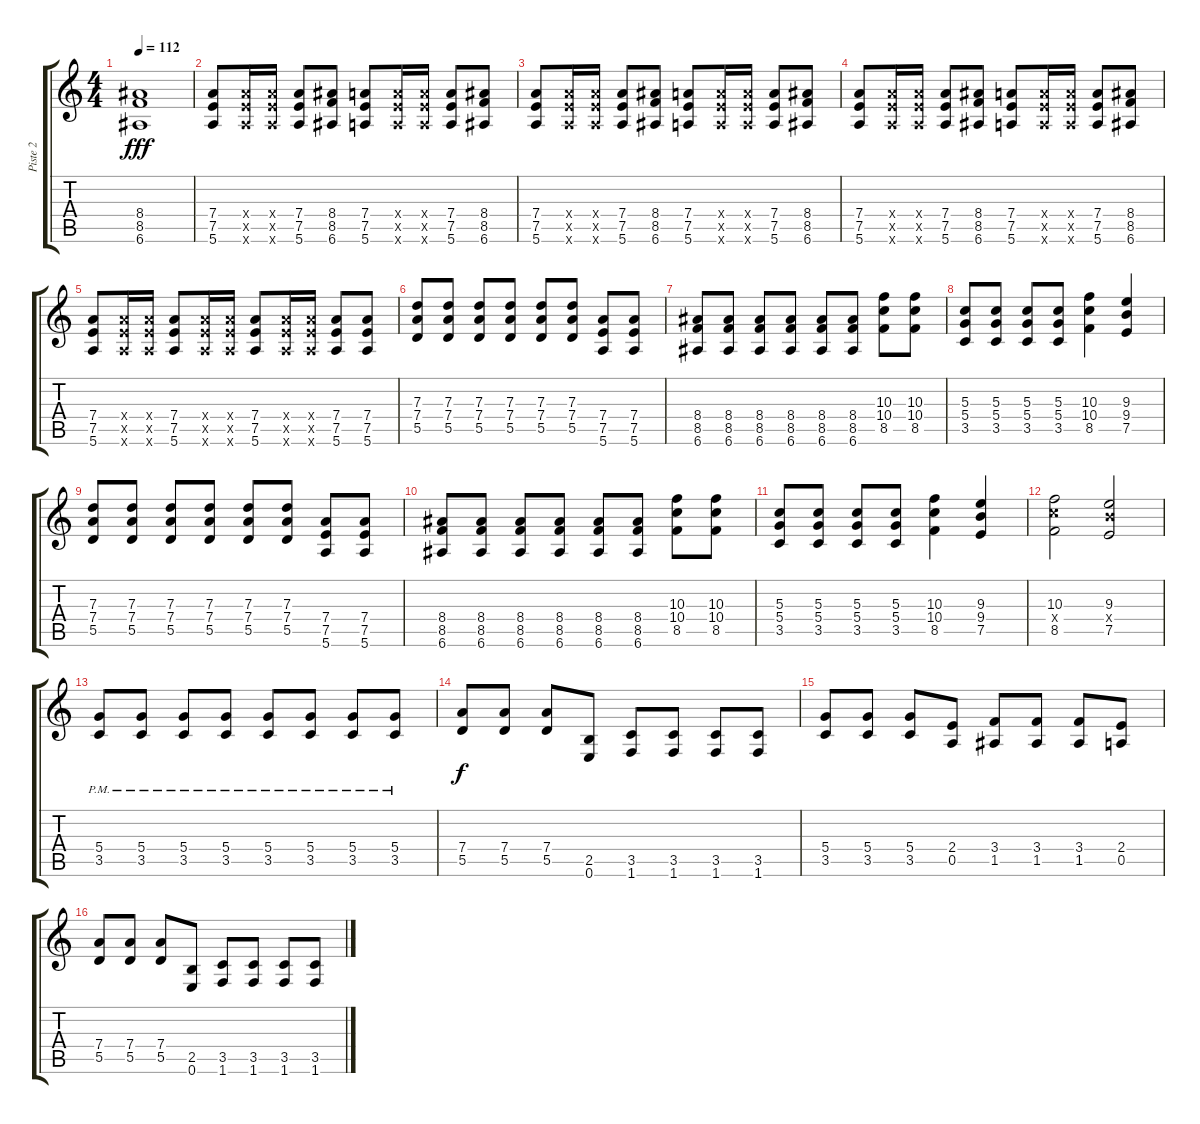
\track ("Piste 2" "Piste 2") {instrument overdrivenguitar}
\staff {score tabs}
\tuning (E4 B3 G3 D3 A2 E2) {hide}
\ts (4 4)
\tempo 112
\clef g2
\ks c
(8.4 8.5 6.6).1{dy fff} |
(7.4 7.5 5.6).8 (7.4{x} 7.5{x} 5.6{x}).16 (7.4{x} 7.5{x} 5.6{x}).16 (7.4 7.5 5.6).8 (8.4 8.5 6.6).8 (7.4 7.5 5.6).8 (7.4{x} 7.5{x} 5.6{x}).16 (7.4{x} 7.5{x} 5.6{x}).16 (7.4 7.5 5.6).8 (8.4 8.5 6.6).8 |
(7.4 7.5 5.6).8 (7.4{x} 7.5{x} 5.6{x}).16 (7.4{x} 7.5{x} 5.6{x}).16 (7.4 7.5 5.6).8 (8.4 8.5 6.6).8 (7.4 7.5 5.6).8 (7.4{x} 7.5{x} 5.6{x}).16 (7.4{x} 7.5{x} 5.6{x}).16 (7.4 7.5 5.6).8 (8.4 8.5 6.6).8 |
(7.4 7.5 5.6).8 (7.4{x} 7.5{x} 5.6{x}).16 (7.4{x} 7.5{x} 5.6{x}).16 (7.4 7.5 5.6).8 (8.4 8.5 6.6).8 (7.4 7.5 5.6).8 (7.4{x} 7.5{x} 5.6{x}).16 (7.4{x} 7.5{x} 5.6{x}).16 (7.4 7.5 5.6).8 (8.4 8.5 6.6).8 |
(7.4 7.5 5.6).8 (7.4{x} 7.5{x} 5.6{x}).16 (7.4{x} 7.5{x} 5.6{x}).16 (7.4 7.5 5.6).8 (7.4{x} 7.5{x} 5.6{x}).16 (7.4{x} 7.5{x} 5.6{x}).16 (7.4 7.5 5.6).8 (7.4{x} 7.5{x} 5.6{x}).16 (7.4{x} 7.5{x} 5.6{x}).16 (7.4 7.5 5.6).8 (7.4 7.5 5.6).8 |
(7.3 7.4 5.5).8 (7.3 7.4 5.5).8 (7.3 7.4 5.5).8 (7.3 7.4 5.5).8 (7.3 7.4 5.5).8 (7.3 7.4 5.5).8 (7.4 7.5 5.6).8 (7.4 7.5 5.6).8 |
(8.4 8.5 6.6).8 (8.4 8.5 6.6).8 (8.4 8.5 6.6).8 (8.4 8.5 6.6).8 (8.4 8.5 6.6).8 (8.4 8.5 6.6).8 (10.3 10.4 8.5).8 (10.3 10.4 8.5).8 |
(5.3 5.4 3.5).8 (5.3 5.4 3.5).8 (5.3 5.4 3.5).8 (5.3 5.4 3.5).8 (10.3 10.4 8.5).4 (9.3 9.4 7.5).4 |
(7.3 7.4 5.5).8 (7.3 7.4 5.5).8 (7.3 7.4 5.5).8 (7.3 7.4 5.5).8 (7.3 7.4 5.5).8 (7.3 7.4 5.5).8 (7.4 7.5 5.6).8 (7.4 7.5 5.6).8 |
(8.4 8.5 6.6).8 (8.4 8.5 6.6).8 (8.4 8.5 6.6).8 (8.4 8.5 6.6).8 (8.4 8.5 6.6).8 (8.4 8.5 6.6).8 (10.3 10.4 8.5).8 (10.3 10.4 8.5).8 |
(5.3 5.4 3.5).8 (5.3 5.4 3.5).8 (5.3 5.4 3.5).8 (5.3 5.4 3.5).8 (10.3 10.4 8.5).4 (9.3 9.4 7.5).4 |
(10.3 10.4{x} 8.5).2 (9.3 9.4{x} 7.5).2 |
(5.4{pm} 3.5).8 (5.4{pm} 3.5).8 (5.4{pm} 3.5).8 (5.4{pm} 3.5).8 (5.4{pm} 3.5).8 (5.4{pm} 3.5).8 (5.4{pm} 3.5).8 (5.4{pm} 3.5).8 |
(7.4 5.5).8{dy f} (7.4 5.5).8 (7.4 5.5).8 (2.5 0.6).8 (3.5 1.6).8 (3.5 1.6).8 (3.5 1.6).8 (3.5 1.6).8 |
(5.4 3.5).8 (5.4 3.5).8 (5.4 3.5).8 (2.4 0.5).8 (3.4 1.5).8 (3.4 1.5).8 (3.4 1.5).8 (2.4 0.5).8 |
(7.4 5.5).8 (7.4 5.5).8 (7.4 5.5).8 (2.5 0.6).8 (3.5 1.6).8 (3.5 1.6).8 (3.5 1.6).8 (3.5 1.6).8
